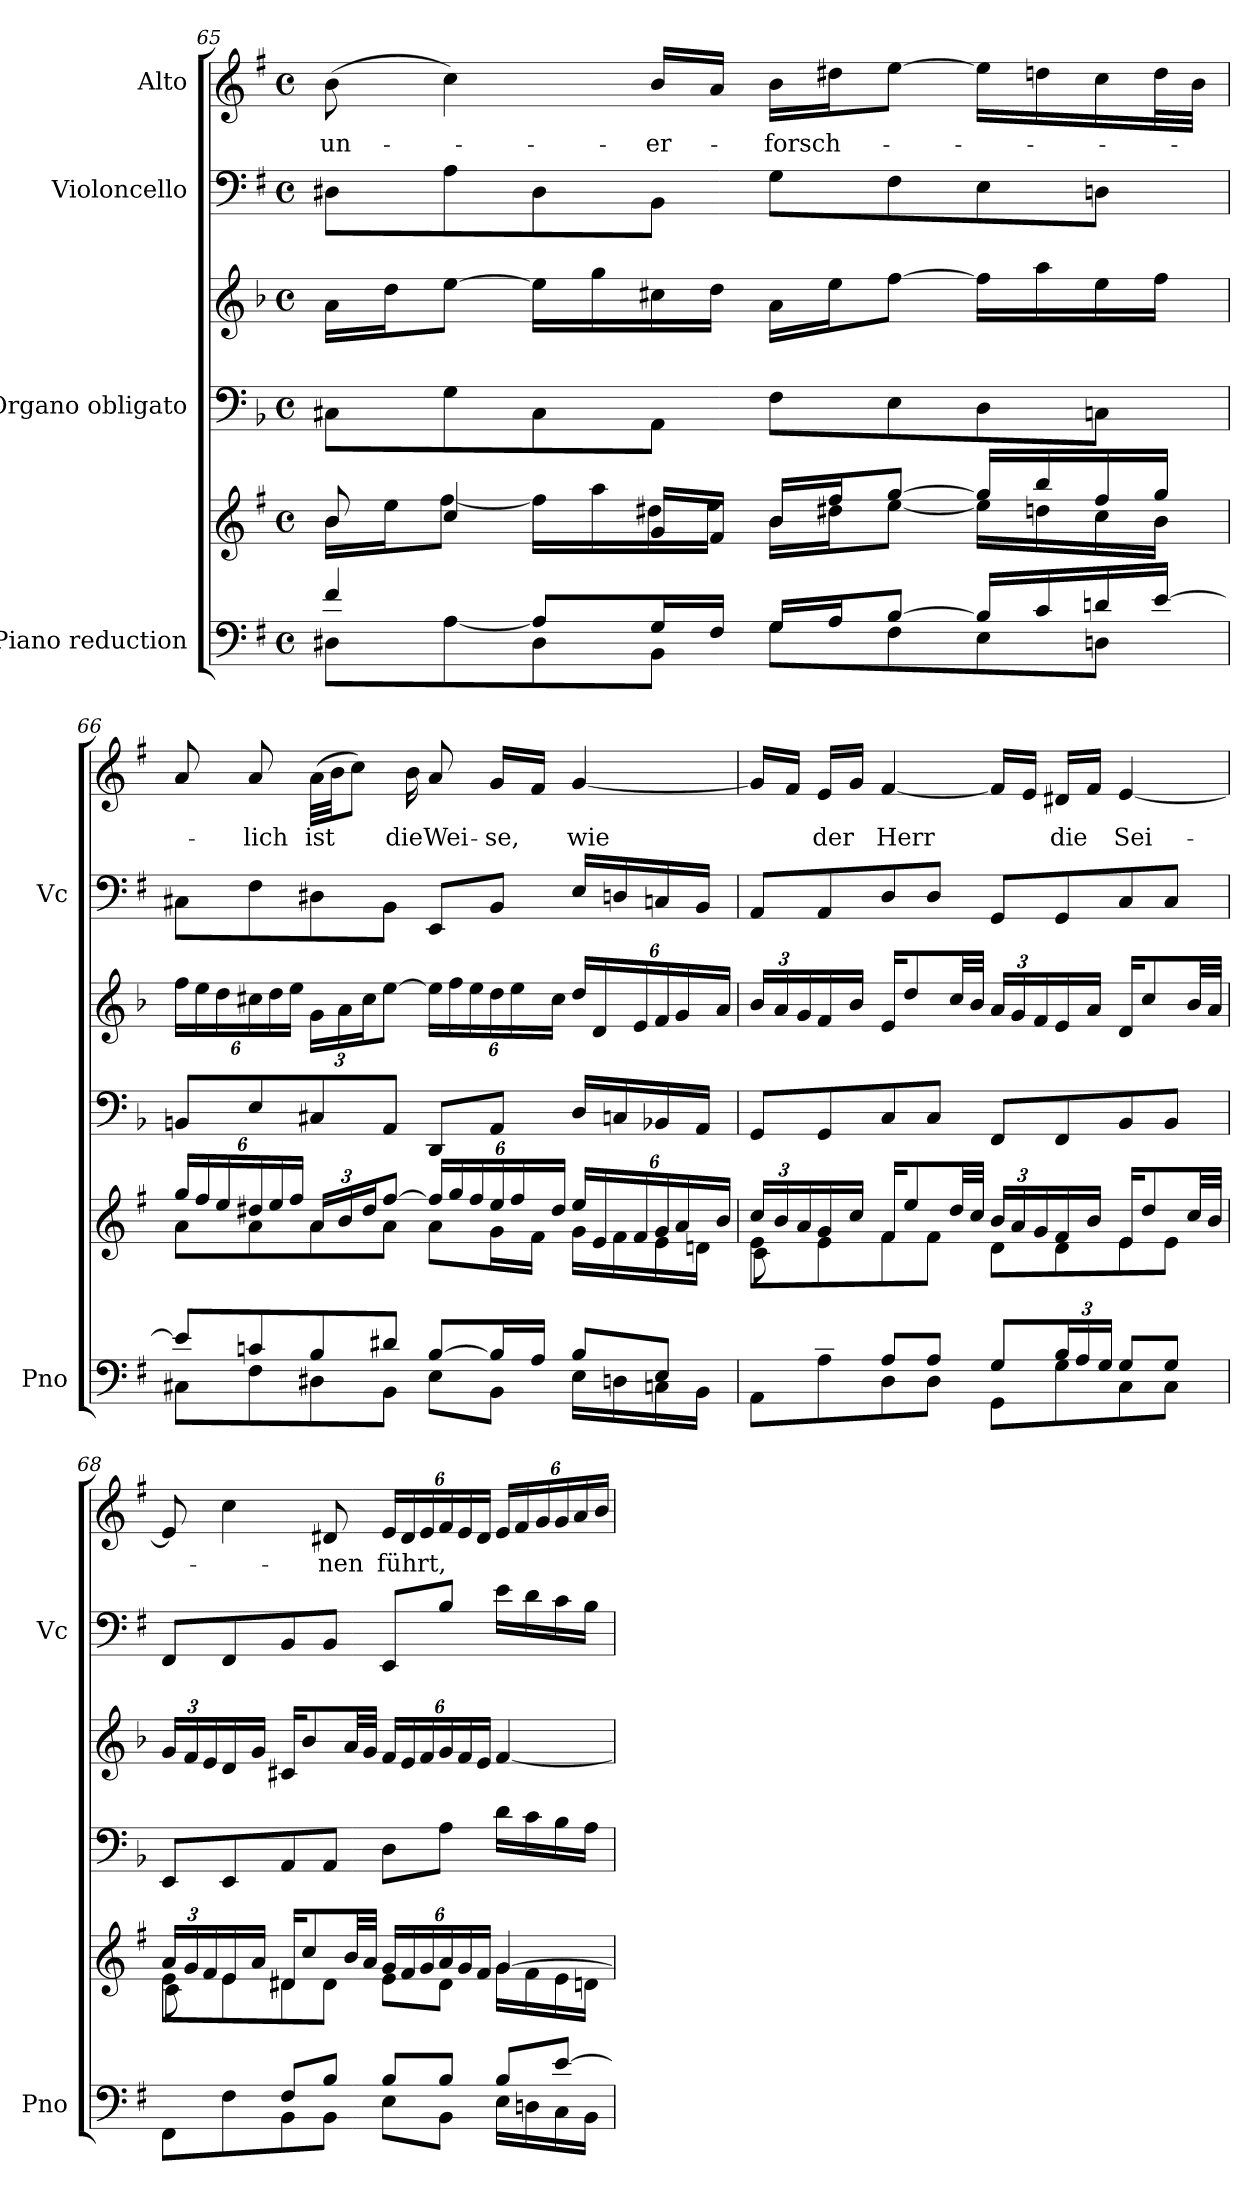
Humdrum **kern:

**kern	**kern	**kern	**kern	**kern	**kern	**text
*part4	*part4	*part3	*part3	*part2	*part1	*part1
*staff6	*staff5	*staff4	*staff3	*staff2	*staff1	*staff1
*I"Piano reduction	*	*I"Organo obligato	*	*I"Violoncello	*I"Alto	*
*I'Pno	*	*	*	*I'Vc	*	*
!!LO:PB:g=z
*clefF4	*clefG2	*clefF4	*clefG2	*clefF4	*clefG2	*
*	*	*ITrd-1c-2	*ITrd-1c-2	*	*	*
*k[f#]	*k[f#]	*k[f#]	*k[f#]	*k[f#]	*k[f#]	*
*M4/4	*M4/4	*M4/4	*M4/4	*M4/4	*M4/4	*
*met(c)	*met(c)	*met(c)	*met(c)	*met(c)	*met(c)	*
=65	=65	=65	=65	=65	=65	=65
*^	*^	*	*	*	*	*
!	!	!	!	!	!	!	!	!LO:LY:b
4f#/	8D#X\L	8b/	16b\LL	8D#X\L	16b\LL	8D#X\L	(>8b\	un-
.	.	.	16ee\J	.	16ee\J	.	.	.
.	[8A\	4cc/	[8ff#\J	8A\	[8ff#\J	8A\	4cc\)	.
8A/L]	8D#\	.	16ff#\LL]	8D#\	16ff#\LL]	8D#\	.	.
.	.	.	16aa\	.	16aa\	.	.	.
!	!	!	!	!	!	!	!	!LO:LY:b
16G/L	8BB\J	16g/LL	16dd#X\	8BB\J	16dd#X\	8BB\J	16b/LL	-er-
16F#/JJ	.	16f#/JJ	16ee\JJ	.	16ee\JJ	.	16a/JJ	.
!	!	!	!	!	!	!	!	!LO:LY:b
16G/LL	8G\L	16b/LL	16b\LL	8G\L	16b\LL	8G\L	16b\LL	-forsch-
16A/J	.	16ff#/J	16dd#X\J	.	16ff#\J	.	16dd#X\J	.
[8B/J	8F#\	[8gg/J	[8ee\J	8F#\	[8gg\J	8F#\	[8ee\J	.
16B/LL]	8E\	16gg/LL]	16ee\LL]	8E\	16gg\LL]	8E\	16ee\LL]	.
16c/	.	16bb/	16ddn\	.	16bb\	.	16ddn\	.
16dn/	8Dn\J	16ff#/	16cc\	8Dn\J	16ff#\	8Dn\J	16cc\	.
[16e/JJ	.	16gg/JJ	16b\JJ	.	16gg\JJ	.	32dd\L	.
.	.	.	.	.	.	.	32b\JJJ	.
=66	=66	=66	=66	=66	=66	=66	=66	=66
*	*	*Xbrackettup	*	*	*Xbrackettup	*	*	*
8e/L]	8C#X\L	24gg/LL	8a\L	8C#X/L	24gg\LL	8C#X\L	8a/	.
.	.	24ff#/	.	.	24ff#\	.	.	.
.	.	24ee/	.	.	24ee\	.	.	.
!	!	!	!	!	!	!	!	!LO:LY:b
8cn/	8F#\	24dd#X/	8a\	8F#/	24dd#X\	8F#\	8a/	-lich
.	.	24ee/	.	.	24ee\	.	.	.
.	.	24ff#/JJ	.	.	24ff#\JJ	.	.	.
!	!	!	!	!	!	!	!	!LO:LY:b
8B/	8D#X\	24a/LL	8a\	8D#X/	24a\LL	8D#X\	(>32a\LLL	ist
.	.	.	.	.	.	.	32b\JJ	.
.	.	24b/	.	.	24b\	.	.	.
.	.	.	.	.	.	.	8cc\J)	.
.	.	24dd#/J	.	.	24dd#\J	.	.	.
8d#X/J	8BB\J	[8ff#/J	8a\J	8BB/J	[8ff#\J	8BB\J	.	.
!	!	!	!	!	!	!	!	!LO:LY:b
.	.	.	.	.	.	.	16b\	die
!	!	!	!	!	!	!	!	!LO:LY:b
[8B/L	8E\L	24ff#/LL]	8a\L	8EE/L	24ff#\LL]	8EE/L	8a/	Wei-
.	.	24gg/	.	.	24gg\	.	.	.
.	.	24ff#/	.	.	24ff#\	.	.	.
!	!	!	!	!	!	!	!	!LO:LY:b
16B/L]	8BB\J	24ee/	16g\L	8BB/J	24ee\	8BB/J	16g/LL	-se,
.	.	24ff#/	.	.	24ff#\	.	.	.
16A/JJ	.	.	16f#\JJ	.	.	.	16f#/JJ	.
.	.	24dd#/JJ	.	.	24dd#\JJ	.	.	.
!	!	!	!	!	!	!	!	!LO:LY:b
8B/L	16E\LL	24ee/LL	16g\LL	16E/LL	24ee/LL	16E/LL	[4g/	wie
.	.	24e/	.	.	24e/	.	.	.
.	16Dn\	.	16f#\	16Dn/	.	16Dn/	.	.
.	.	24f#/	.	.	24f#/	.	.	.
8E/J	16Cn\	24g/	16e\	16Cn/	24g/	16Cn/	.	.
.	.	24a/	.	.	24a/	.	.	.
.	16BB\JJ	.	16dn\JJ	16BB/JJ	.	16BB/JJ	.	.
.	.	24b/JJ	.	.	24b/JJ	.	.	.
!!LO:LB:g=z
=67	=67	=67	=67	=67	=67	=67	=67	=67
*	*	*	*^	*	*	*	*	*
8ryy	8AA\L	24cc/LL	8e\L	8c\L	8AA/L	24cc/LL	8AA/L	16g/LL]	.
.	.	24b/	.	.	.	24b/	.	.	.
.	.	.	.	.	.	.	.	16f#/JJ	.
.	.	24a/	.	.	.	24a/	.	.	.
*Xbrackettup	*	*	*	*	*	*	*	*	*
!	!	!	!	!	!	!	!	!	!LO:LY:b
24c/L	8A\	16g/	8e\	2..ryy	8AA/	16g/	8AA/	16e/LL	der
24B/	.	.	.	.	.	.	.	.	.
.	.	16cc/JJ	.	.	.	16cc/JJ	.	16g/JJ	.
24A/JJ	.	.	.	.	.	.	.	.	.
!	!	!	!	!	!	!	!	!	!LO:LY:b
8A/L	8D\	16f#/KL	8f#\	.	8D/	16f#/KL	8D/	[4f#/	Herr
.	.	8ee/	.	.	.	8ee/	.	.	.
8A/J	8D\J	.	8f#\J	.	8D/J	.	8D/J	.	.
.	.	32dd/LL	.	.	.	32dd/LL	.	.	.
.	.	32cc/JJJ	.	.	.	32cc/JJJ	.	.	.
8G/L	8GG\L	24b/LL	8d\L	.	8GG/L	24b/LL	8GG/L	16f#/LL]	.
.	.	24a/	.	.	.	24a/	.	.	.
.	.	.	.	.	.	.	.	16e/JJ	.
.	.	24g/	.	.	.	24g/	.	.	.
!	!	!	!	!	!	!	!	!	!LO:LY:b
24B/L	8G\	16f#/	8d\	.	8GG/	16f#/	8GG/	16d#X/LL	die
24A/	.	.	.	.	.	.	.	.	.
.	.	16b/JJ	.	.	.	16b/JJ	.	16f#/JJ	.
24G/JJ	.	.	.	.	.	.	.	.	.
!	!	!	!	!	!	!	!	!	!LO:LY:b
8G/L	8C\	16e/KL	8e\	.	8C/	16e/KL	8C/	[4e/	Sei-
.	.	8dd/	.	.	.	8dd/	.	.	.
8G/J	8C\J	.	8e\J	.	8C/J	.	8C/J	.	.
.	.	32cc/LL	.	.	.	32cc/LL	.	.	.
.	.	32b/JJJ	.	.	.	32b/JJJ	.	.	.
=68	=68	=68	=68	=68	=68	=68	=68	=68	=68
8ryy	8FF#\L	24a/LL	8e\L	8c\L	8FF#/L	24a/LL	8FF#/L	8e/]	.
.	.	24g/	.	.	.	24g/	.	.	.
.	.	24f#/	.	.	.	24f#/	.	.	.
24A/L	8F#\	16e/	8e\	2..ryy	8FF#/	16e/	8FF#/	4cc\	.
24G/	.	.	.	.	.	.	.	.	.
.	.	16a/JJ	.	.	.	16a/JJ	.	.	.
24F#/JJ	.	.	.	.	.	.	.	.	.
8F#/L	8BB\	16d#X/KL	8d#\	.	8BB/	16d#X/KL	8BB/	.	.
.	.	8cc/	.	.	.	8cc/	.	.	.
!	!	!	!	!	!	!	!	!	!LO:LY:b
8B/J	8BB\J	.	8d#\J	.	8BB/J	.	8BB/J	8d#X/	-nen
.	.	32b/LL	.	.	.	32b/LL	.	.	.
.	.	32a/JJJ	.	.	.	32a/JJJ	.	.	.
*	*	*	*	*	*	*	*	*Xbrackettup	*
!	!	!	!	!	!	!	!	!	!LO:LY:b
8B/L	8E\L	24g/LL	8e\L	.	8E\L	24g/LL	8EE/L	24e/LL	führt,
.	.	24f#/	.	.	.	24f#/	.	24d#/	.
.	.	24g/	.	.	.	24g/	.	24e/	.
8B/J	8BB\J	24a/	8d#\J	.	8B\J	24a/	8B/J	24f#/	.
.	.	24g/	.	.	.	24g/	.	24e/	.
.	.	24f#/JJ	.	.	.	24f#/JJ	.	24d#/JJ	.
8B/L	16E\LL	[4g/	16g\LL	.	16e\LL	[4g/	16e\LL	24e/LL	.
.	.	.	.	.	.	.	.	24f#/	.
.	16Dn\	.	16f#\	.	16d\	.	16d\	.	.
.	.	.	.	.	.	.	.	24g/	.
[8e/J	16C\	.	16e\	.	16c\	.	16c\	24g/	.
.	.	.	.	.	.	.	.	24a/	.
.	16BB\JJ	.	16dn\JJ	.	16B\JJ	.	16B\JJ	.	.
.	.	.	.	.	.	.	.	24b/JJ	.
*v	*v	*	*	*	*	*	*	*	*
*	*v	*v	*v	*	*	*	*	*
=	=	=	=	=	=	=
*-	*-	*-	*-	*-	*-	*-
